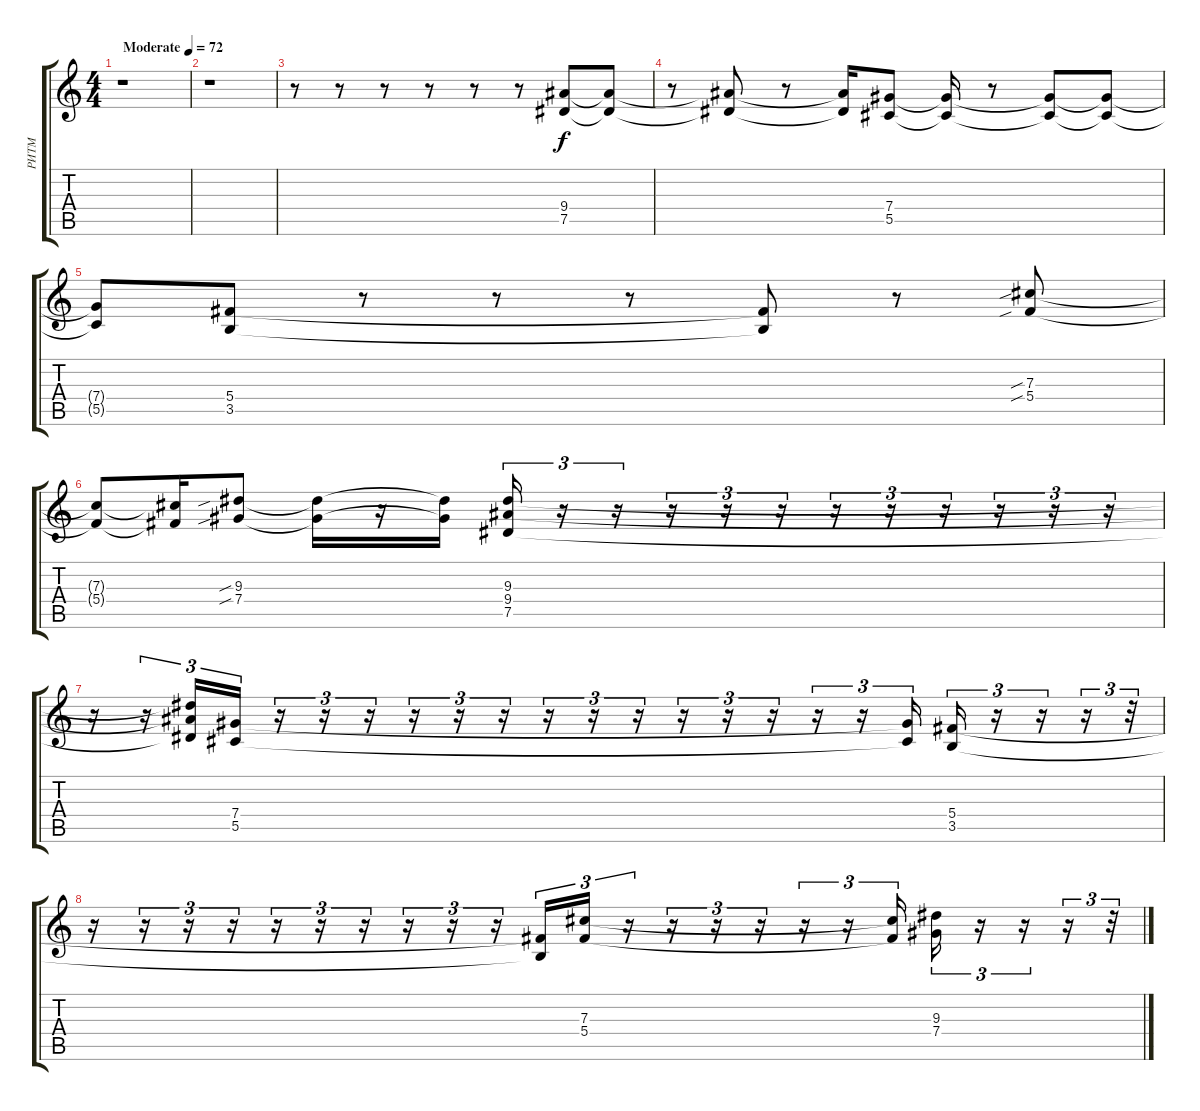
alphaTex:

\track ("РИТМ" "РИТМ") {instrument overdrivenguitar}
\staff {score tabs}
\tuning (Eb4 Bb3 Gb3 Db3 Ab2 Eb2) {hide}
\ts (4 4)
\tempo (72 "Moderate")
\clef g2
\ks c
r.1{dy f instrument overdrivenguitar} |
r.1 |
r.8 r.8 r.8 r.8 r.8 r.8 (9.4 7.5).8 (9.4{t} 7.5{t}).8 |
r.8 (9.4{t} 7.5{t}).8 r.8 (9.4{t} 7.5{t}).16 (7.4 5.5).8 (7.4{t} 5.5{t}).16 r.8 (7.4{t} 5.5{t}).8 (7.4{t} 5.5{t}).8 |
(7.4{t} 5.5{t}).8 (5.4 3.5).8 r.8 r.8 r.8 (5.4{t} 3.5{t}).8 r.8 (7.3{sib} 5.4{sib}).8 |
(7.3{t} 5.4{t}).8 (7.3{t} 5.4{t}).16 (9.3{sib} 7.4{sib}).8 (9.3{t} 7.4{t}).16 r.16 (9.3{t} 7.4{t}).16 (9.3 9.4 7.5).16{tu (3 2)} r.16{tu (3 2)} r.16{tu (3 2)} r.16{tu (3 2)} r.16{tu (3 2)} r.16{tu (3 2)} r.16{tu (3 2)} r.16{tu (3 2)} r.16{tu (3 2)} r.16{tu (3 2)} r.16{tu (3 2)} r.16{tu (3 2)} |
r.16 r.16{tu (3 2)} (9.3{t} 9.4{t} 7.5{t}).16{tu (3 2)} (7.4 5.5).16{tu (3 2)} r.16{tu (3 2)} r.16{tu (3 2)} r.16{tu (3 2)} r.16{tu (3 2)} r.16{tu (3 2)} r.16{tu (3 2)} r.16{tu (3 2)} r.16{tu (3 2)} r.16{tu (3 2)} r.16{tu (3 2)} r.16{tu (3 2)} r.16{tu (3 2)} r.16{tu (3 2)} r.16{tu (3 2)} (7.4{t} 5.5{t}).16{tu (3 2)} (5.4 3.5).16{tu (3 2)} r.16{tu (3 2)} r.16{tu (3 2)} r.16{tu (3 2)} r.32{tu (3 2)} |
r.16 r.16{tu (3 2)} r.16{tu (3 2)} r.16{tu (3 2)} r.16{tu (3 2)} r.16{tu (3 2)} r.16{tu (3 2)} r.16{tu (3 2)} r.16{tu (3 2)} r.16{tu (3 2)} (5.4{t} 3.5{t}).16{tu (3 2)} (7.3 5.4).16{tu (3 2)} r.16{tu (3 2)} r.16{tu (3 2)} r.16{tu (3 2)} r.16{tu (3 2)} r.16{tu (3 2)} r.16{tu (3 2)} (7.3{t} 5.4{t}).16{tu (3 2)} (9.3 7.4).16{tu (3 2)} r.16{tu (3 2)} r.16{tu (3 2)} r.16{tu (3 2)} r.32{tu (3 2)}
